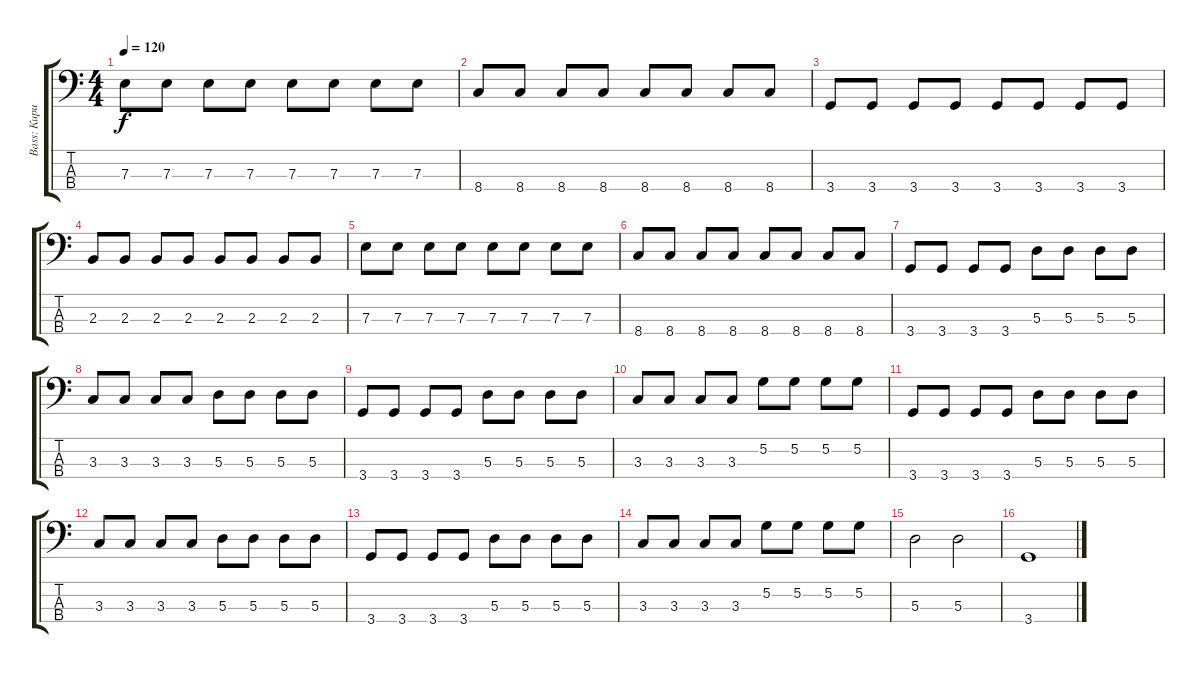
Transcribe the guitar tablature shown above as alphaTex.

\track ("Bass: Кирилл" "Bass: Кири") {instrument electricbasspick}
\staff {score tabs}
\tuning (G2 D2 A1 E1) {hide}
\ts (4 4)
\tempo 120
\clef f4
\ks c
7.3.8{dy f} 7.3.8 7.3.8 7.3.8 7.3.8 7.3.8 7.3.8 7.3.8 |
8.4.8 8.4.8 8.4.8 8.4.8 8.4.8 8.4.8 8.4.8 8.4.8 |
3.4.8 3.4.8 3.4.8 3.4.8 3.4.8 3.4.8 3.4.8 3.4.8 |
2.3.8 2.3.8 2.3.8 2.3.8 2.3.8 2.3.8 2.3.8 2.3.8 |
7.3.8 7.3.8 7.3.8 7.3.8 7.3.8 7.3.8 7.3.8 7.3.8 |
8.4.8 8.4.8 8.4.8 8.4.8 8.4.8 8.4.8 8.4.8 8.4.8 |
3.4.8 3.4.8 3.4.8 3.4.8 5.3.8 5.3.8 5.3.8 5.3.8 |
3.3.8 3.3.8 3.3.8 3.3.8 5.3.8 5.3.8 5.3.8 5.3.8 |
3.4.8 3.4.8 3.4.8 3.4.8 5.3.8 5.3.8 5.3.8 5.3.8 |
3.3.8 3.3.8 3.3.8 3.3.8 5.2.8 5.2.8 5.2.8 5.2.8 |
3.4.8 3.4.8 3.4.8 3.4.8 5.3.8 5.3.8 5.3.8 5.3.8 |
3.3.8 3.3.8 3.3.8 3.3.8 5.3.8 5.3.8 5.3.8 5.3.8 |
3.4.8 3.4.8 3.4.8 3.4.8 5.3.8 5.3.8 5.3.8 5.3.8 |
3.3.8 3.3.8 3.3.8 3.3.8 5.2.8 5.2.8 5.2.8 5.2.8 |
5.3.2 5.3.2 |
3.4.1
